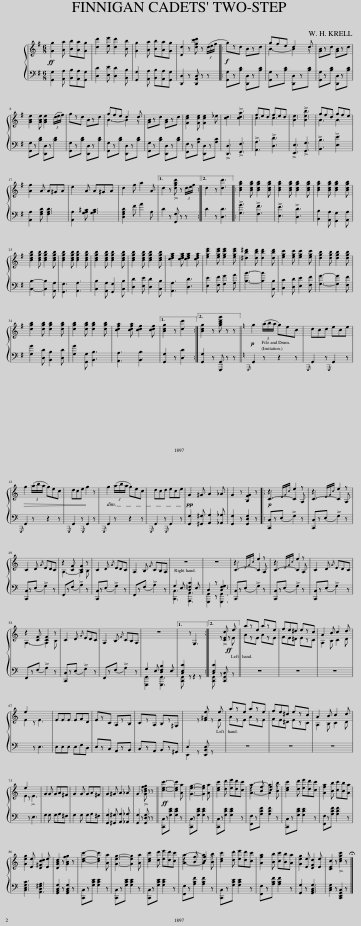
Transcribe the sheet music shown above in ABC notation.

X:1
%%score { ( 1 3 4 ) | ( 2 5 ) }
L:1/8
Q:1/4=160
M:6/8
I:linebreak $
K:G
V:1 treble
V:3 treble
V:4 treble
V:2 bass
V:5 bass
V:1
!ff! [Gg]2 [Aa] [Bb][Aa][Gg] | [dd']2 [ee'] [dd']2 [Bb] | [Gg]2 [Aa] [Bb][Aa][Gg] | [Dd]2 z [dfc'd'] z (3(d/e/f/ |:!f! g)zd Bzd | %5
 gfe d2 d | [GB]zd [GB]zd |$ [GBe]2 [GBe] [GBe]2 (3(d/e/f/) | gzd Bzd | gfe d2 d | %10
 [GB]zd [GB]zd | [Fce]2 [Fce] [Fce]2 _e | [cd]3 !>![cda]3 | fed fed | [Be]3 !>![Beb]3 | %15
 gfd gfe |$ [Af]2 A A^GA | e2 A A^GA | d2 f a2 A |1 d2 z !>![dfad'] z (3d/e/f/ :|2 %20
 d2 z [dd']3 |: [Bdgb]2 [Bdgb] [Bdgb]2 [Bdgb] | [Bdgb]2 [Bdgb] [Bdgb]2 [Bdgb] | [Bdgb]2 [Bdgb] [Bdgb]2 [Bdgb] |$ [Bdgb]2 [Bdgb] [Bdgb]2 [Bdgb] | %25
 [Bdgb]2 [Bdgb] [Bdgb]2 [Bdgb] | [Bdgb]2 [Bdgb] [Bdgb]2 [Bdgb] | [Bdgb]2 [Bdgb] [Bdgb]2 [Bdgb] | [cdfa]2 [cdfa] [cdfa]2 [cdfa] | [egc'e']2 [egc'e'] [egc'e']2 [egc'e'] | %30
 [^db^d']2 [dbd'] [dbd']2 [dbd'] | [egc']2 [egc'] [egc']2 [egc'] | [dgb]2 [dgb] [dgb]2 [dgb] |$ [dgb]2 [dgb] [dgb]2 [dgb] | [dgb]2 [dgb] [dgb]2 [dgb] | %35
 [cdfa]2 [cdfa] [cdf]2 [cdf] |1 [Bdg]2 z [dd']3 :| [Bdg]2 z [gbd'g'] z z ||[K:C]!p! g2 (3(a/b/a/ g)ec | dcd ece |$ %40
!>(! g2 (3(a/b/a/ g)ec | dce g2!>)! z | g2 (3(a/b/a/ g)ec | dcd ece |!pp! G2 ^G A2 _A | %45
 G2 z [B,FG]2 z |:!p! C3- C2 A, | C3- C2 A, |$ C2 D{/G} EDC | z2 [CF] [CF]2 z | %50
 C2 D{/G} EDC | A,2 B,{/F} CB,A, | z6 | z6 | C3- C2 A, | %55
 C3- C2 A, | C2 D{/G} EDC |$ z2 [CF] [CF]2 z | C2 D{/G} EDC | A,2 B,{/F} CB,A, | %60
 z6 |1 x2 z G,3 :|2 x2 z !>![CEc]!ff! z e || aze aze | fe^d ezc | %65
 A2 B c2 d |$ e2 x3 x | EEE EFD | EzC A,zB, | CzA, B,z^G, | %70
 x2 z [E^Ge] z e | aze aze | fe^d ezc | A2 B c2 d |$ e2 x3 x | %75
 G2 G GA^F | G2 G GA^F | G2 ^G A2 _A | G2 z !>![GBdfg] z z ||!ff! [cec']3- [cec']2 [Aa] | %80
 [Geg]3- [Geg]2 [Aa] | [cec']2 [dd'] [ee'][dd'][cc'] | [Aa]3- [Aa]2 [Bb] | [cec']2 [dd'] [ee'][dd'][cc'] | [Afa]2 [Bb] [cc'][Bb][Aa] |$ %85
 [Geg]2 [Ee] [D^Fcd]2 [Ee] | [DGBd]2 z [GBfg]2 z | [cec']3- [cec']2 [Aa] | [Geg]3- [Geg]2 [Aa] | [cec']2 [dd'] [ee'][dd'][cc'] | %90
 [Aa]3- [Aa]2 [Bb] | [cec']2 [dd'] [ee'][dd'][cc'] | [Afa]2 [Bb] [cc'][Bb][Aa] | [Geg]2 [Ee] [DFd]2 [Ee] | [CEc]2 z !>![cegc']2 z |] %95
V:2
 [G,,G,]2 [A,,A,] [B,,B,][A,,A,][G,,G,] | [D,D]2 [E,E] [D,D]2 [B,,B,] | [G,,G,]2 [A,,A,] [B,,B,][A,,A,][G,,G,] | [D,,D,]2 z [D,,A,,D,] z z |: [G,,G,]z[B,D] [D,,D,]z[B,D] | %5
 [G,,G,]z[B,D] [D,,D,]z[B,D] | [G,,G,]z[B,D] [D,,D,]z[B,D] |$ [G,,G,]z[B,D] [D,,D,]z[B,D] | [G,,G,]z[B,D] [D,,D,]z[B,D] | [G,,G,]z[B,D] [D,,D,]z[B,D] | %10
 [G,,G,]z[B,D] [D,,D,]z[B,D] | [F,,F,]z[A,C] [D,,D,]z[A,C] | !>![D,,D,]3 !>![F,,F,]3 | !>![A,,A,]3 !>![D,D]3 | !>![E,,E,]3 !>![G,,G,]3 | %15
 !>![B,,B,]3 !>![E,E]3 |$ [A,,A,]2 [F,A,D] [F,A,D]3 | [A,,A,]2 [G,A,^C] [G,A,C]3 | [D,F,A,D]2 F A2 A, |1 D2 z [F,,F,] z z :|2 %20
 D2 z [D,D]3 |: !>![G,G]3 !>![F,F]3 | !>![E,E]3 !>![D,D]3 | [B,,B,]2 [A,,A,] [G,,G,]2 [A,,A,] |$ [B,,B,]3- [B,,B,]2 [A,,A,] | %25
 [G,,G,]3 [A,,A,]3 | [B,,B,]2 [A,,A,] [G,,G,]2 [B,,B,] | [D,D]2 [E,E] [D,D]2 [B,,B,] | [A,,A,]3 [D,D]3 | [E,E]2 [F,F] [G,G]2 [A,A] | %30
 [B,B]3- [B,B]2 [B,,B,] | [C,C]2 [D,D] [E,E]2 [F,F] | [G,G]3- [G,G]2 [F,F] |$ [G,G]2 [D,D] [B,,B,]2 [D,D] | [G,G]2 [G,,G,] [B,,B,]3 | %35
 [A,,A,]3 [B,,B,]3 |1 [G,,G,]2 z [D,D]3 :| [G,,G,]2 z [G,,,G,,] z z ||[K:C]{/G,,,} G,,2 z z2 z |{/G,,,} G,,2 z{/G,,,} G,,2 z |$ %40
{/G,,,} G,,2 z z2 z |{/G,,,} G,,2 z{/G,,,} G,,2 z |{/G,,,} G,,2 z z2 z |{/G,,,} G,,2 z{/G,,,} G,,2 z | [G,,G,]2 [^G,,^G,] [A,,A,]2 [_A,,_A,] | %45
 [G,,G,]2 z [G,,D,G,]2 z |: [C,,C,]z(E, !>!G,2) z | [C,,C,]z(E, !>!G,2) z |$ [C,,C,]z(E, !>!G,2) z | F,,z(F, !>!A,2) z | %50
 [C,,C,]z(E, !>!G,2) z | F,,z(F, !>!A,2) z | G,2 E, [D,=F,C]2 E, | D,2 z [D,F,G,]3 | [C,,C,]z(E, !>!G,2) z | %55
 [C,,C,]z(E, !>!G,2) z | [C,,C,]z(E, !>!G,2) z |$ F,,z(F, !>!A,2) z | [C,,C,]z(E, !>!G,2) z | F,,z(F, !>!A,2) z | %60
 G,2 E, [D,F,B,]2 E, |1 [C,E,C]2 z z2 z :|2 [C,E,C]2 z [C,,G,,C,] x z || z6 | z6 | %65
 z6 |$ x2 z E,3 | E,E,E, E,F,D, | E,zC, A,,zB,, | C,zA,, B,,z^G,, | %70
 E,2 z [E,,B,,E,] z x | z6 | z6 | z6 |$ x2 z E,3 | %75
 G,2 G, G,A,^F, | G,2 G, G,A,^F, | [G,,G,]2 [^G,,^G,] [A,,A,]2 [_A,,_A,] | [G,,G,]2 z [G,,D,G,] z z || [C,,C,]z[G,CE] [G,CE]2 z | %80
 [C,,C,]z[G,CE] [G,CE]2 z | [C,,C,]z[G,CE] [G,CE]2 z | [F,,F,]z[A,CF] [A,CF]2 z | [C,,C,]z[G,CE] [G,CE]2 z | [F,,F,]z[A,CF] [A,CF]2 z |$ %85
 [C,E,G,C]3 [A,,D,^F,A,]3 | [G,,B,,D,G,]2 z [G,,B,,D,G,]2 z | [C,,C,]z[G,CE] [G,CE]2 z | [C,,C,]z[G,CE] [G,CE]2 z | [C,,C,]z[G,CE] [G,CE]2 z | %90
 [F,,F,]z[A,CF] [A,CF]2 z | [C,,C,]z[G,CE] [G,CE]2 z | [F,,F,]z[A,CF] [A,CF]2 z | [G,,G,]2 z [G,,B,,D,G,]3 | [C,E,G,]2 z [C,,E,,G,,C,]2 z |] %95
V:3
 x6 | x6 | x6 | x6 |: x6 | %5
 B3- B2 z | x6 |$ x6 | x6 | B3- B2 z | %10
 x6 | x6 | x6 | c3 c3 | x6 | %15
 B3 B3 |$ x6 | x6 | x6 |1 x6 :|2 %20
 x6 |: x6 | x6 | x6 |$ x6 | %25
 x6 | x6 | x6 | x6 | x6 | %30
 x6 | x6 | x6 |$ x6 | x6 | %35
 x6 |1 x6 :| x6 ||[K:C] x6 | x6 |$ %40
 x6 | x6 | x6 | x6 | x6 | %45
 x6 |: z3 x3 | z3 x3 |$ x6 | A,3- A,2 B, | %50
 x6 | x6 | x6 | x6 | z3 x3 | %55
 z3 x3 | x6 |$ A,3- A,2 B, | x6 | x6 | %60
 x6 |1 x6 :|2 x5 E || AzE AzE | FE^D EzC | %65
 A,2 B, C2 D |$ E2 z E3 | x6 | x6 | x6 | %70
 x5 E | AzE AzE | FE^D EzC | A,2 B, C2 D |$ E2 z !>!E3 | %75
 x6 | x6 | x6 | x6 || x6 | %80
 x6 | x6 | z2 [Bf] [cf]2 z | x6 | x6 |$ %85
 x6 | x6 | x6 | x6 | x6 | %90
 z2 [Bf] [cf]2 z | x6 | x6 | x6 | x6 |] %95
V:4
 x6 | x6 | x6 | x6 |: x6 | %5
 x6 | x6 |$ x6 | x6 | x6 | %10
 x6 | x6 | x6 | x6 | x6 | %15
 x6 |$ x6 | x6 | x6 |1 x6 :|2 %20
 x6 |: x6 | x6 | x6 |$ x6 | %25
 x6 | x6 | x6 | x6 | x6 | %30
 x6 | x6 | x6 |$ x6 | x6 | %35
 x6 |1 x6 :| x6 ||[K:C] x6 | x6 |$ %40
 x6 | x6 | x6 | x6 | x6 | %45
 x6 |: x2 (3E/G/c/ e2 z | x2 (3E/G/c/ e2 z |$ x6 | x6 | %50
 x6 | x6 | x6 | x6 | x2 (3E/G/c/ e2 z | %55
 x2 (3E/G/c/ e2 z | x6 |$ x6 | x6 | x6 | %60
 x6 |1 x6 :|2 x6 || x6 | x6 | %65
 x6 |$ x6 | x6 | x6 | x6 | %70
 x6 | x6 | x6 | x6 |$ x6 | %75
 x6 | x6 | x6 | x6 || x6 | %80
 x6 | x6 | x6 | x6 | x6 |$ %85
 x6 | x6 | x6 | x6 | x6 | %90
 x6 | x6 | x6 | x6 | x6 |] %95
V:5
 x6 | x6 | x6 | x6 |: x6 | %5
 x6 | x6 |$ x6 | x6 | x6 | %10
 x6 | x6 | x6 | x6 | x6 | %15
 x6 |$ x6 | x6 | x6 |1 x6 :|2 %20
 x6 |: x6 | x6 | x6 |$ x6 | %25
 x6 | x6 | x6 | x6 | x6 | %30
 x6 | x6 | x6 |$ x6 | x6 | %35
 x6 |1 x6 :| x6 ||[K:C] x6 | x6 |$ %40
 x6 | x6 | x6 | x6 | x6 | %45
 x6 |: x6 | x6 |$ x6 | x6 | %50
 x6 | x6 | [C,,C,]3 [A,,,A,,]3 | [G,,,G,,]2 z [G,,,G,,]3 | x6 | %55
 x6 | x6 |$ x6 | x6 | x6 | %60
 [G,,,G,,]3 [G,,,G,,]3 |1 [C,,G,,] x5 :|2 [C,,G,,] x5 || x6 | x6 | %65
 x6 |$ x6 | x6 | x6 | x6 | %70
 E,,2 x4 | x6 | x6 | x6 |$ x6 | %75
 x6 | x6 | x6 | x6 || x6 | %80
 x6 | x6 | x6 | x6 | x6 |$ %85
 x6 | x6 | x6 | x6 | x6 | %90
 x6 | x6 | x6 | x6 | x6 |] %95
